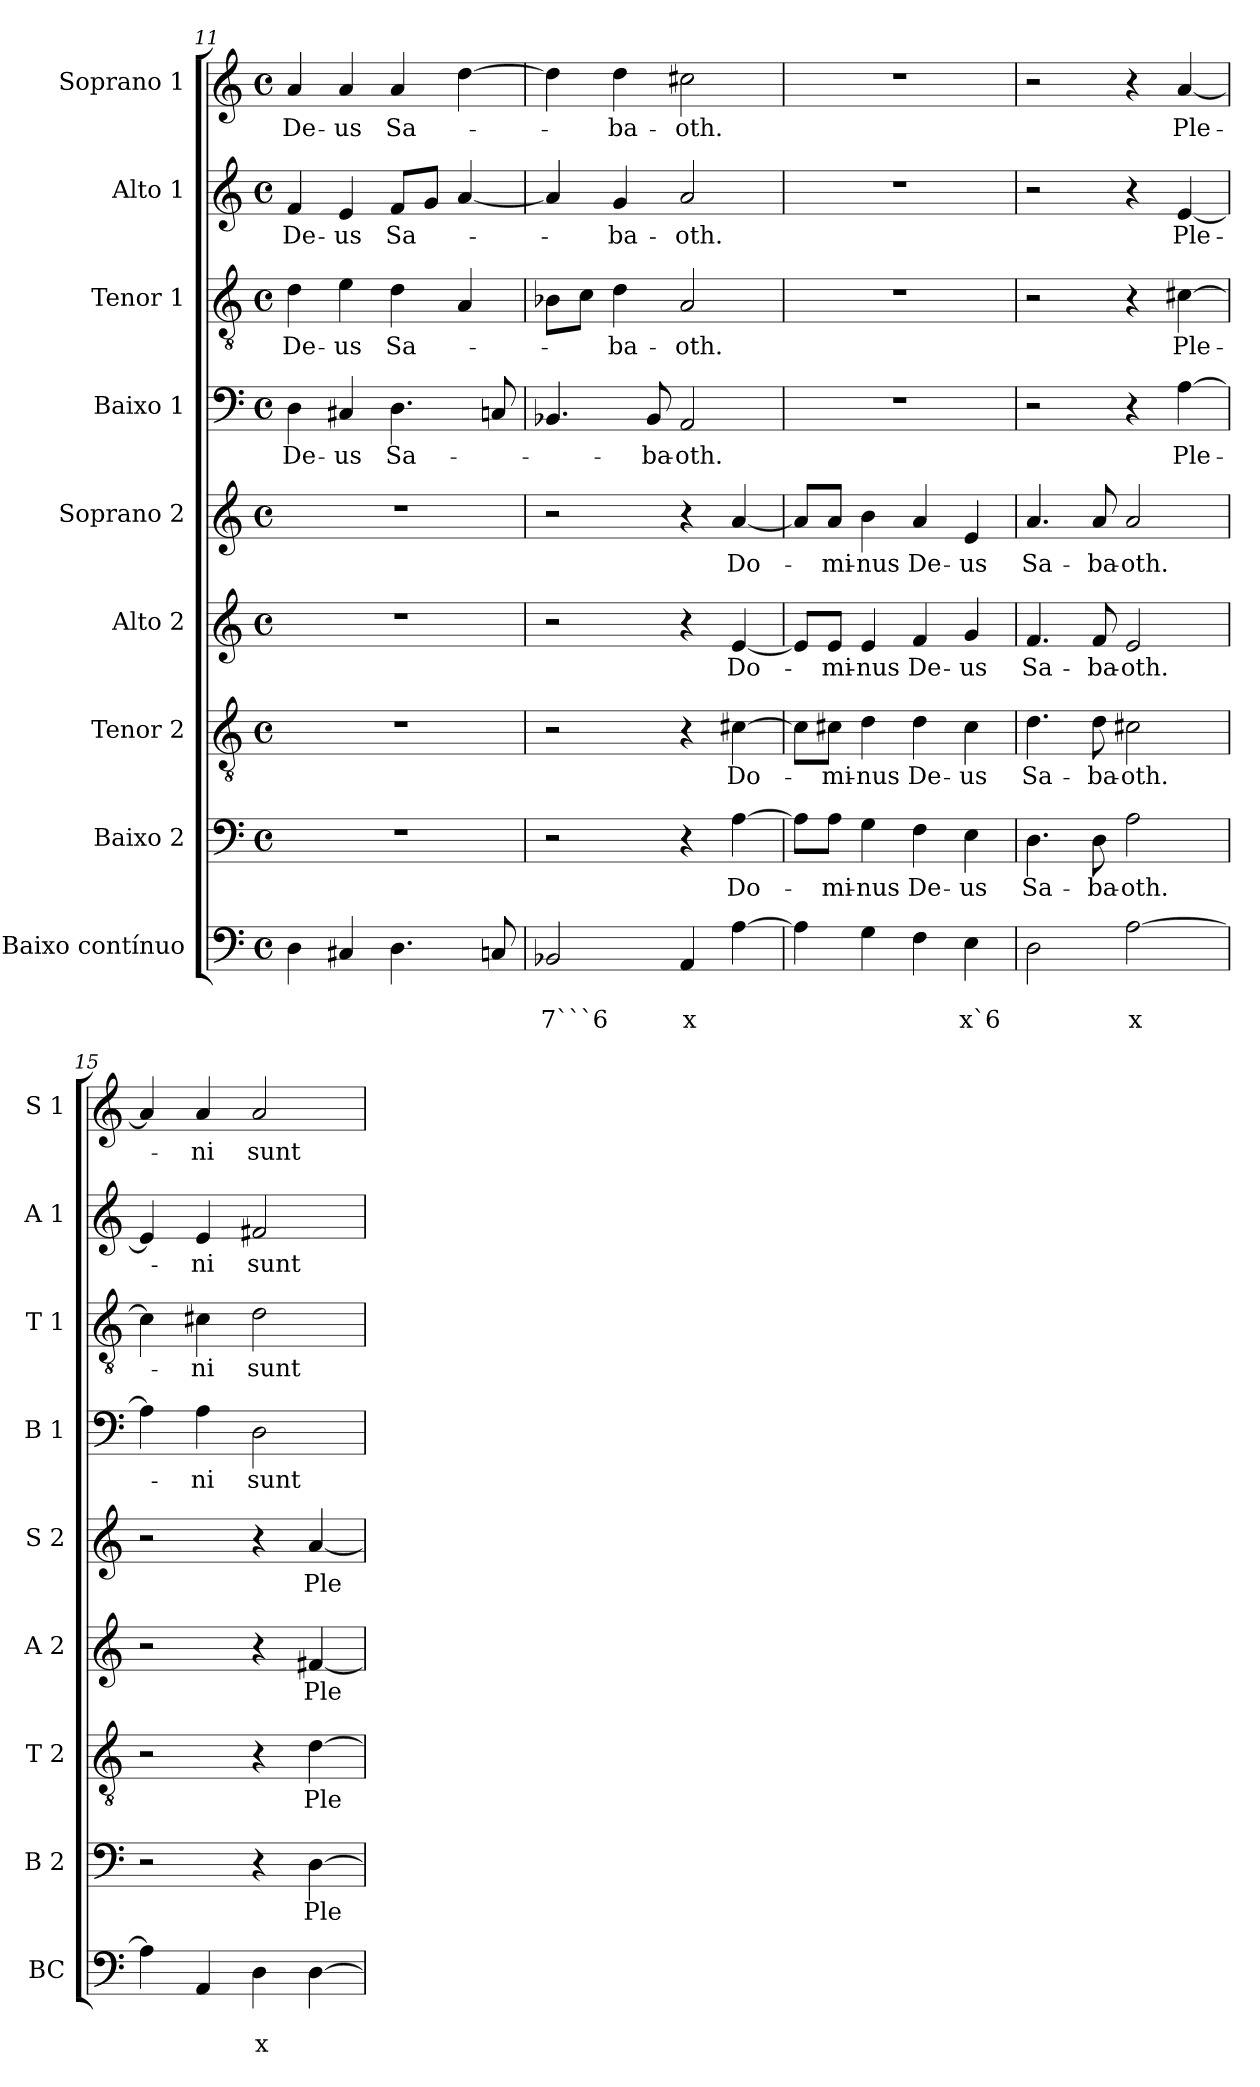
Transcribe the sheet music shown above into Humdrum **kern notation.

**kern	**text	**text	**kern	**text	**kern	**text	**kern	**text	**kern	**text	**kern	**text	**kern	**text	**kern	**text	**kern	**text
*part9	*part9	*part9	*part8	*part8	*part7	*part7	*part6	*part6	*part5	*part5	*part4	*part4	*part3	*part3	*part2	*part2	*part1	*part1
*staff9	*staff9	*staff9	*staff8	*staff8	*staff7	*staff7	*staff6	*staff6	*staff5	*staff5	*staff4	*staff4	*staff3	*staff3	*staff2	*staff2	*staff1	*staff1
*I"Baixo contínuo	*	*	*I"Baixo 2	*	*I"Tenor 2	*	*I"Alto 2	*	*I"Soprano 2	*	*I"Baixo 1	*	*I"Tenor 1	*	*I"Alto 1	*	*I"Soprano 1	*
*I'BC	*	*	*I'B 2	*	*I'T 2	*	*I'A 2	*	*I'S 2	*	*I'B 1	*	*I'T 1	*	*I'A 1	*	*I'S 1	*
*clefF4	*	*	*clefF4	*	*clefGv2	*	*clefG2	*	*clefG2	*	*clefF4	*	*clefGv2	*	*clefG2	*	*clefG2	*
*k[]	*	*	*k[]	*	*k[]	*	*k[]	*	*k[]	*	*k[]	*	*k[]	*	*k[]	*	*k[]	*
*C:	*	*	*C:	*	*C:	*	*C:	*	*C:	*	*C:	*	*C:	*	*C:	*	*C:	*
*M4/4	*	*	*M4/4	*	*M4/4	*	*M4/4	*	*M4/4	*	*M4/4	*	*M4/4	*	*M4/4	*	*M4/4	*
*met(c)	*	*	*met(c)	*	*met(c)	*	*met(c)	*	*met(c)	*	*met(c)	*	*met(c)	*	*met(c)	*	*met(c)	*
=11	=11	=11	=11	=11	=11	=11	=11	=11	=11	=11	=11	=11	=11	=11	=11	=11	=11	=11
!	!	!	!	!	!	!	!	!	!	!	!	!LO:LY:b	!	!LO:LY:b	!	!LO:LY:b	!	!LO:LY:b
4D\	.	.	1r	.	1r	.	1r	.	1r	.	4D\	De-	4d\	De-	4f/	De-	4a/	De-
!	!	!	!	!	!	!	!	!	!	!	!	!LO:LY:b	!	!LO:LY:b	!	!LO:LY:b	!	!LO:LY:b
4C#X/	.	.	.	.	.	.	.	.	.	.	4C#X/	-us	4e\	-us	4e/	-us	4a/	-us
!	!	!	!	!	!	!	!	!	!	!	!	!LO:LY:b	!	!LO:LY:b	!	!LO:LY:b	!	!LO:LY:b
4.D\	.	.	.	.	.	.	.	.	.	.	4.D\	Sa-	4d\	Sa-	8f/L	Sa-	4a/	Sa-
.	.	.	.	.	.	.	.	.	.	.	.	.	.	.	8g/J	.	.	.
.	.	.	.	.	.	.	.	.	.	.	.	.	4A/	.	[4a/	.	[4dd\	.
8Cn/	.	.	.	.	.	.	.	.	.	.	8Cn/	.	.	.	.	.	.	.
=12	=12	=12	=12	=12	=12	=12	=12	=12	=12	=12	=12	=12	=12	=12	=12	=12	=12	=12
!	!	!LO:LY:b	!	!	!	!	!	!	!	!	!	!	!	!	!	!	!	!
2BB-X/	.	7```6	2r	.	2r	.	2r	.	2r	.	4.BB-X/	.	8B-X\L	.	4a/]	.	4dd\]	.
.	.	.	.	.	.	.	.	.	.	.	.	.	8c\J	.	.	.	.	.
!	!	!	!	!	!	!	!	!	!	!	!	!	!	!LO:LY:b	!	!LO:LY:b	!	!LO:LY:b
.	.	.	.	.	.	.	.	.	.	.	.	.	4d\	-ba-	4g/	-ba-	4dd\	-ba-
!	!	!	!	!	!	!	!	!	!	!	!	!LO:LY:b	!	!	!	!	!	!
.	.	.	.	.	.	.	.	.	.	.	8BB-/	-ba-	.	.	.	.	.	.
!	!	!LO:LY:b	!	!	!	!	!	!	!	!	!	!LO:LY:b	!	!LO:LY:b	!	!LO:LY:b	!	!LO:LY:b
4AA/	.	x	4r	.	4r	.	4r	.	4r	.	2AA/	-oth.	2A/	-oth.	2a/	-oth.	2cc#X\	-oth.
!	!	!	!	!LO:LY:b	!	!LO:LY:b	!	!LO:LY:b	!	!LO:LY:b	!	!	!	!	!	!	!	!
[4A\	.	.	[4A\	Do-	[4c#X\	Do-	[4e/	Do-	[4a/	Do-	.	.	.	.	.	.	.	.
=13	=13	=13	=13	=13	=13	=13	=13	=13	=13	=13	=13	=13	=13	=13	=13	=13	=13	=13
4A\]	.	.	8A\L]	.	8c#\L]	.	8e/L]	.	8a/L]	.	1r	.	1r	.	1r	.	1r	.
!	!	!	!	!LO:LY:b	!	!LO:LY:b	!	!LO:LY:b	!	!LO:LY:b	!	!	!	!	!	!	!	!
.	.	.	8A\J	-mi-	8c#X\J	-mi-	8e/J	-mi-	8a/J	-mi-	.	.	.	.	.	.	.	.
!	!	!	!	!LO:LY:b	!	!LO:LY:b	!	!LO:LY:b	!	!LO:LY:b	!	!	!	!	!	!	!	!
4G\	.	.	4G\	-nus	4d\	-nus	4e/	-nus	4b\	-nus	.	.	.	.	.	.	.	.
!	!	!	!	!LO:LY:b	!	!LO:LY:b	!	!LO:LY:b	!	!LO:LY:b	!	!	!	!	!	!	!	!
4F\	.	.	4F\	De-	4d\	De-	4f/	De-	4a/	De-	.	.	.	.	.	.	.	.
!	!	!LO:LY:b	!	!LO:LY:b	!	!LO:LY:b	!	!LO:LY:b	!	!LO:LY:b	!	!	!	!	!	!	!	!
4E\	.	x`6	4E\	-us	4c#\	-us	4g/	-us	4e/	-us	.	.	.	.	.	.	.	.
=14	=14	=14	=14	=14	=14	=14	=14	=14	=14	=14	=14	=14	=14	=14	=14	=14	=14	=14
!	!	!	!	!LO:LY:b	!	!LO:LY:b	!	!LO:LY:b	!	!LO:LY:b	!	!	!	!	!	!	!	!
2D\	.	.	4.D\	Sa-	4.d\	Sa-	4.f/	Sa-	4.a/	Sa-	2r	.	2r	.	2r	.	2r	.
!	!	!	!	!LO:LY:b	!	!LO:LY:b	!	!LO:LY:b	!	!LO:LY:b	!	!	!	!	!	!	!	!
.	.	.	8D\	-ba-	8d\	-ba-	8f/	-ba-	8a/	-ba-	.	.	.	.	.	.	.	.
!	!	!LO:LY:b	!	!LO:LY:b	!	!LO:LY:b	!	!LO:LY:b	!	!LO:LY:b	!	!	!	!	!	!	!	!
[2A\	.	x	2A\	-oth.	2c#X\	-oth.	2e/	-oth.	2a/	-oth.	4r	.	4r	.	4r	.	4r	.
!	!	!	!	!	!	!	!	!	!	!	!	!LO:LY:b	!	!LO:LY:b	!	!LO:LY:b	!	!LO:LY:b
.	.	.	.	.	.	.	.	.	.	.	[4A\	Ple-	[4c#X\	Ple-	[4e/	Ple-	[4a/	Ple-
!!LO:PB:g=z
=15	=15	=15	=15	=15	=15	=15	=15	=15	=15	=15	=15	=15	=15	=15	=15	=15	=15	=15
4A\]	.	.	2r	.	2r	.	2r	.	2r	.	4A\]	.	4c#\]	.	4e/]	.	4a/]	.
!	!	!	!	!	!	!	!	!	!	!	!	!LO:LY:b	!	!LO:LY:b	!	!LO:LY:b	!	!LO:LY:b
4AA/	.	.	.	.	.	.	.	.	.	.	4A\	-ni	4c#X\	-ni	4e/	-ni	4a/	-ni
!	!	!LO:LY:b	!	!	!	!	!	!	!	!	!	!LO:LY:b	!	!LO:LY:b	!	!LO:LY:b	!	!LO:LY:b
4D\	.	x	4r	.	4r	.	4r	.	4r	.	2D\	sunt	2d\	sunt	2f#X/	sunt	2a/	sunt
!	!	!	!	!LO:LY:b	!	!LO:LY:b	!	!LO:LY:b	!	!LO:LY:b	!	!	!	!	!	!	!	!
[4D\	.	.	[4D\	Ple-	[4d\	Ple-	[4f#X/	Ple-	[4a/	Ple-	.	.	.	.	.	.	.	.
=	=	=	=	=	=	=	=	=	=	=	=	=	=	=	=	=	=	=
*-	*-	*-	*-	*-	*-	*-	*-	*-	*-	*-	*-	*-	*-	*-	*-	*-	*-	*-
